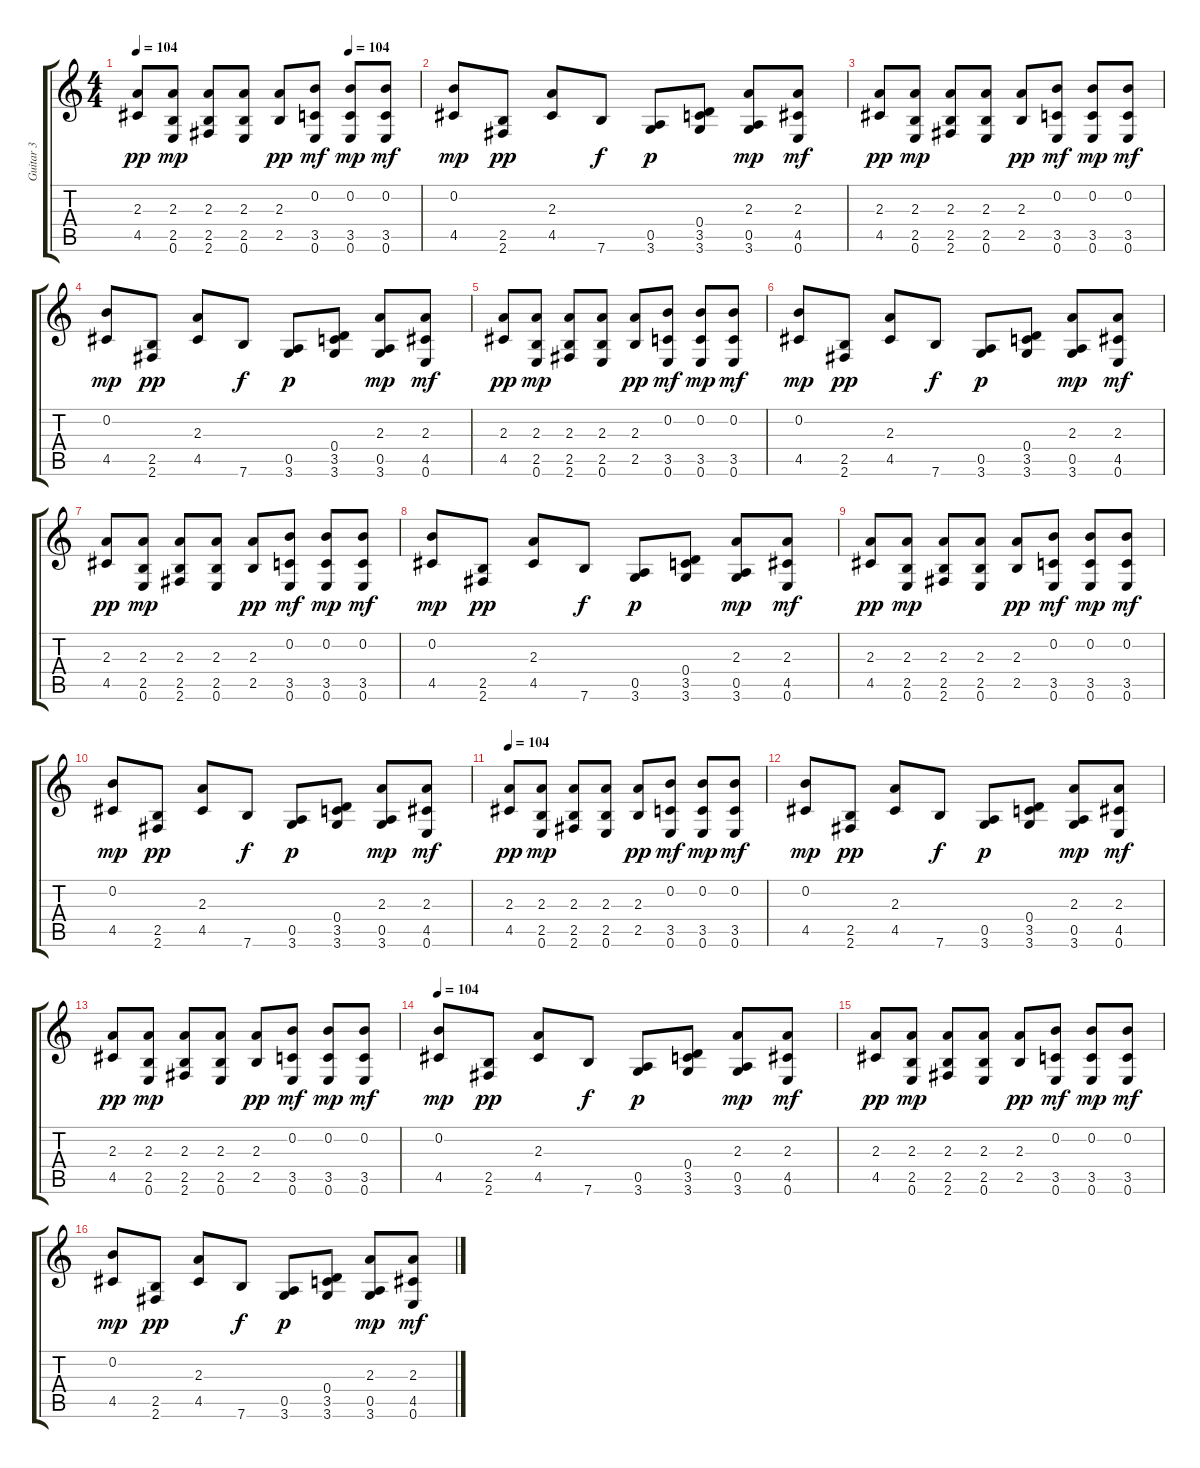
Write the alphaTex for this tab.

\track ("Guitar 3" "Guitar 3") {instrument acousticguitarnylon}
\staff {score tabs}
\tuning (E4 B3 G3 D3 A2 E2) {hide}
\ts (4 4)
\tempo 104
\tempo (104 0.75)
\clef g2
\ks c
(2.3 4.5).8{dy pp} (2.3 2.5 0.6).8{dy mp} (2.3 2.5 2.6).8 (2.3 2.5 0.6).8 (2.3 2.5).8{dy pp} (0.2 3.5 0.6).8{dy mf} (0.2 3.5 0.6).8{dy mp} (0.2 3.5 0.6).8{dy mf} |
(0.2 4.5).8{dy mp} (2.5 2.6).8{dy pp} (2.3 4.5).8 7.6.8{dy f} (0.5 3.6).8{dy p} (0.4 3.5 3.6).8 (2.3 0.5 3.6).8{dy mp} (2.3 4.5 0.6).8{dy mf} |
(2.3 4.5).8{dy pp} (2.3 2.5 0.6).8{dy mp} (2.3 2.5 2.6).8 (2.3 2.5 0.6).8 (2.3 2.5).8{dy pp} (0.2 3.5 0.6).8{dy mf} (0.2 3.5 0.6).8{dy mp} (0.2 3.5 0.6).8{dy mf} |
(0.2 4.5).8{dy mp} (2.5 2.6).8{dy pp} (2.3 4.5).8 7.6.8{dy f} (0.5 3.6).8{dy p} (0.4 3.5 3.6).8 (2.3 0.5 3.6).8{dy mp} (2.3 4.5 0.6).8{dy mf} |
(2.3 4.5).8{dy pp} (2.3 2.5 0.6).8{dy mp} (2.3 2.5 2.6).8 (2.3 2.5 0.6).8 (2.3 2.5).8{dy pp} (0.2 3.5 0.6).8{dy mf} (0.2 3.5 0.6).8{dy mp} (0.2 3.5 0.6).8{dy mf} |
(0.2 4.5).8{dy mp} (2.5 2.6).8{dy pp} (2.3 4.5).8 7.6.8{dy f} (0.5 3.6).8{dy p} (0.4 3.5 3.6).8 (2.3 0.5 3.6).8{dy mp} (2.3 4.5 0.6).8{dy mf} |
(2.3 4.5).8{dy pp} (2.3 2.5 0.6).8{dy mp} (2.3 2.5 2.6).8 (2.3 2.5 0.6).8 (2.3 2.5).8{dy pp} (0.2 3.5 0.6).8{dy mf} (0.2 3.5 0.6).8{dy mp} (0.2 3.5 0.6).8{dy mf} |
(0.2 4.5).8{dy mp} (2.5 2.6).8{dy pp} (2.3 4.5).8 7.6.8{dy f} (0.5 3.6).8{dy p} (0.4 3.5 3.6).8 (2.3 0.5 3.6).8{dy mp} (2.3 4.5 0.6).8{dy mf} |
(2.3 4.5).8{dy pp} (2.3 2.5 0.6).8{dy mp} (2.3 2.5 2.6).8 (2.3 2.5 0.6).8 (2.3 2.5).8{dy pp} (0.2 3.5 0.6).8{dy mf} (0.2 3.5 0.6).8{dy mp} (0.2 3.5 0.6).8{dy mf} |
(0.2 4.5).8{dy mp} (2.5 2.6).8{dy pp} (2.3 4.5).8 7.6.8{dy f} (0.5 3.6).8{dy p} (0.4 3.5 3.6).8 (2.3 0.5 3.6).8{dy mp} (2.3 4.5 0.6).8{dy mf} |
\tempo 104
(2.3 4.5).8{dy pp} (2.3 2.5 0.6).8{dy mp} (2.3 2.5 2.6).8 (2.3 2.5 0.6).8 (2.3 2.5).8{dy pp} (0.2 3.5 0.6).8{dy mf} (0.2 3.5 0.6).8{dy mp} (0.2 3.5 0.6).8{dy mf} |
(0.2 4.5).8{dy mp} (2.5 2.6).8{dy pp} (2.3 4.5).8 7.6.8{dy f} (0.5 3.6).8{dy p} (0.4 3.5 3.6).8 (2.3 0.5 3.6).8{dy mp} (2.3 4.5 0.6).8{dy mf} |
(2.3 4.5).8{dy pp} (2.3 2.5 0.6).8{dy mp} (2.3 2.5 2.6).8 (2.3 2.5 0.6).8 (2.3 2.5).8{dy pp} (0.2 3.5 0.6).8{dy mf} (0.2 3.5 0.6).8{dy mp} (0.2 3.5 0.6).8{dy mf} |
\tempo 104
(0.2 4.5).8{dy mp} (2.5 2.6).8{dy pp} (2.3 4.5).8 7.6.8{dy f} (0.5 3.6).8{dy p} (0.4 3.5 3.6).8 (2.3 0.5 3.6).8{dy mp} (2.3 4.5 0.6).8{dy mf} |
(2.3 4.5).8{dy pp} (2.3 2.5 0.6).8{dy mp} (2.3 2.5 2.6).8 (2.3 2.5 0.6).8 (2.3 2.5).8{dy pp} (0.2 3.5 0.6).8{dy mf} (0.2 3.5 0.6).8{dy mp} (0.2 3.5 0.6).8{dy mf} |
(0.2 4.5).8{dy mp} (2.5 2.6).8{dy pp} (2.3 4.5).8 7.6.8{dy f} (0.5 3.6).8{dy p} (0.4 3.5 3.6).8 (2.3 0.5 3.6).8{dy mp} (2.3 4.5 0.6).8{dy mf}
